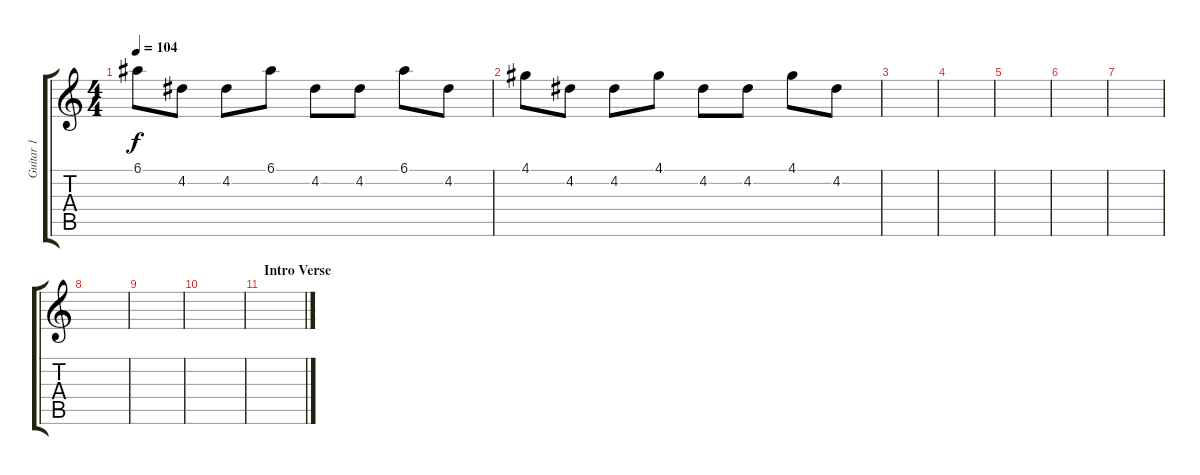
\track ("Guitar 1" "Guitar 1") {instrument acousticguitarsteel}
\staff {score tabs}
\tuning (E4 B3 G3 D3 A2 E2) {hide}
\ts (4 4)
\tempo 104
\clef g2
\ks c
6.1.8{dy f} 4.2.8 4.2.8 6.1.8 4.2.8 4.2.8 6.1.8 4.2.8 |
4.1.8 4.2.8 4.2.8 4.1.8 4.2.8 4.2.8 4.1.8 4.2.8 |
|
|
|
|
|
|
|
|
\section ("" "Intro Verse")
